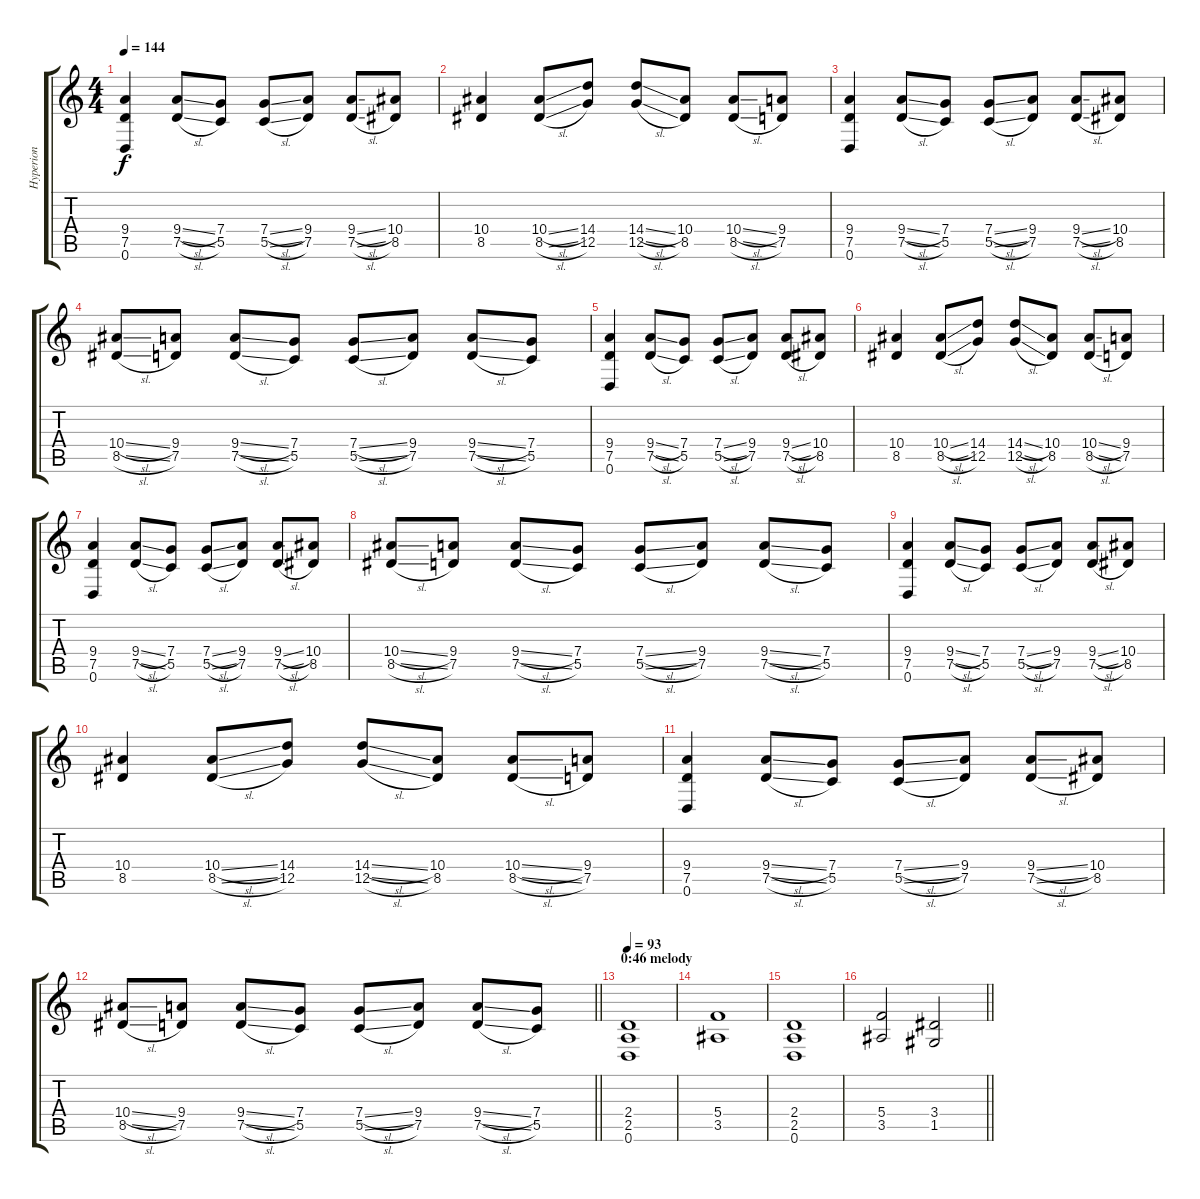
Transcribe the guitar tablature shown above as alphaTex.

\track ("Hyperion" "Hyperion") {instrument distortionguitar}
\staff {score tabs}
\tuning (D4 A3 F3 C3 G2 D2) {hide}
\ts (4 4)
\tempo 144
\clef g2
\ks c
(9.4 7.5 0.6).4{dy f} (9.4{sl} 7.5{sl}).8 (7.4 5.5).8 (7.4{sl} 5.5{sl}).8 (9.4 7.5).8 (9.4{sl} 7.5{sl}).8 (10.4 8.5).8 |
(10.4 8.5).4 (10.4{sl} 8.5{sl}).8 (14.4 12.5).8 (14.4{sl} 12.5{sl}).8 (10.4 8.5).8 (10.4{sl} 8.5{sl}).8 (9.4 7.5).8 |
(9.4 7.5 0.6).4 (9.4{sl} 7.5{sl}).8 (7.4 5.5).8 (7.4{sl} 5.5{sl}).8 (9.4 7.5).8 (9.4{sl} 7.5{sl}).8 (10.4 8.5).8 |
(10.4{sl} 8.5{sl}).8 (9.4 7.5).8 (9.4{sl} 7.5{sl}).8 (7.4 5.5).8 (7.4{sl} 5.5{sl}).8 (9.4 7.5).8 (9.4{sl} 7.5{sl}).8 (7.4 5.5).8 |
(9.4 7.5 0.6).4 (9.4{sl} 7.5{sl}).8 (7.4 5.5).8 (7.4{sl} 5.5{sl}).8 (9.4 7.5).8 (9.4{sl} 7.5{sl}).8 (10.4 8.5).8 |
(10.4 8.5).4 (10.4{sl} 8.5{sl}).8 (14.4 12.5).8 (14.4{sl} 12.5{sl}).8 (10.4 8.5).8 (10.4{sl} 8.5{sl}).8 (9.4 7.5).8 |
(9.4 7.5 0.6).4 (9.4{sl} 7.5{sl}).8 (7.4 5.5).8 (7.4{sl} 5.5{sl}).8 (9.4 7.5).8 (9.4{sl} 7.5{sl}).8 (10.4 8.5).8 |
(10.4{sl} 8.5{sl}).8 (9.4 7.5).8 (9.4{sl} 7.5{sl}).8 (7.4 5.5).8 (7.4{sl} 5.5{sl}).8 (9.4 7.5).8 (9.4{sl} 7.5{sl}).8 (7.4 5.5).8 |
(9.4 7.5 0.6).4 (9.4{sl} 7.5{sl}).8 (7.4 5.5).8 (7.4{sl} 5.5{sl}).8 (9.4 7.5).8 (9.4{sl} 7.5{sl}).8 (10.4 8.5).8 |
(10.4 8.5).4 (10.4{sl} 8.5{sl}).8 (14.4 12.5).8 (14.4{sl} 12.5{sl}).8 (10.4 8.5).8 (10.4{sl} 8.5{sl}).8 (9.4 7.5).8 |
(9.4 7.5 0.6).4 (9.4{sl} 7.5{sl}).8 (7.4 5.5).8 (7.4{sl} 5.5{sl}).8 (9.4 7.5).8 (9.4{sl} 7.5{sl}).8 (10.4 8.5).8 |
\barLineRight lightlight
(10.4{sl} 8.5{sl}).8 (9.4 7.5).8 (9.4{sl} 7.5{sl}).8 (7.4 5.5).8 (7.4{sl} 5.5{sl}).8 (9.4 7.5).8 (9.4{sl} 7.5{sl}).8 (7.4 5.5).8 |
\section ("" "0:46 melody")
\tempo 93
(2.4 2.5 0.6).1{balance 11} |
(5.4 3.5).1 |
(2.4 2.5 0.6).1 |
\barLineRight lightlight
(5.4 3.5).2 (3.4 1.5).2
